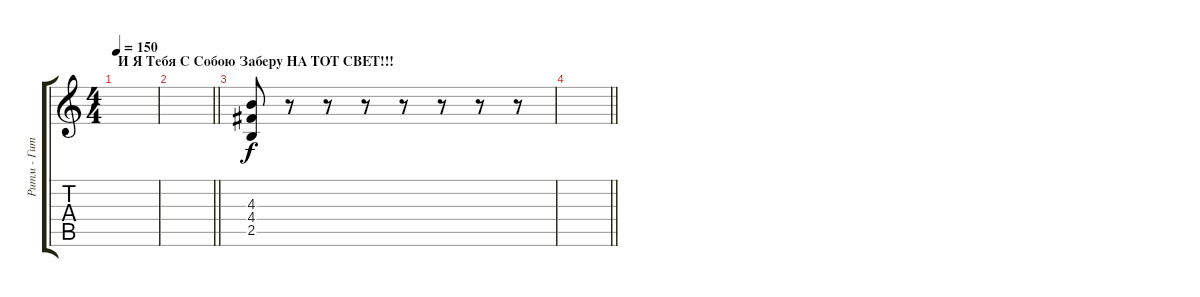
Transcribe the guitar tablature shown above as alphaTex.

\track ("Ритм - Гитара (Ренегад)" "Ритм - Гит") {instrument distortionguitar}
\staff {score tabs}
\tuning (E4 B3 G3 D3 A2 E2) {hide}
\ts (4 4)
\section ("" "И Я Тебя С Собою Заберу НА ТОТ СВЕТ!!!")
\tempo 150
\clef g2
\ks c
|
\barLineRight lightlight
|
(4.3 4.4 2.5).8 r.8 r.8 r.8 r.8 r.8 r.8 r.8 |
\barLineRight lightlight
